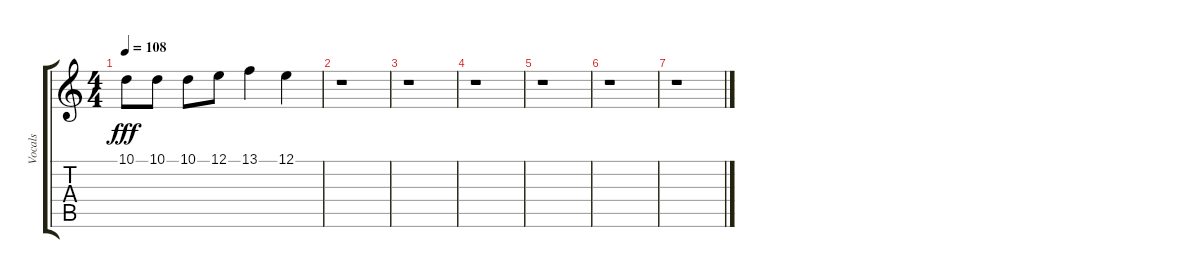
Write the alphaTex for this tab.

\track ("Vocals" "Vocals") {instrument lead8bassandlead}
\staff {score tabs}
\tuning (E4 B3 G3 D3 A2 E2) {hide}
\ts (4 4)
\tempo 108
\clef g2
\ks c
10.1.8{dy fff} 10.1.8 10.1.8 12.1.8 13.1.4 12.1.4 |
r.1 |
r.1 |
r.1 |
r.1 |
r.1 |
r.1
